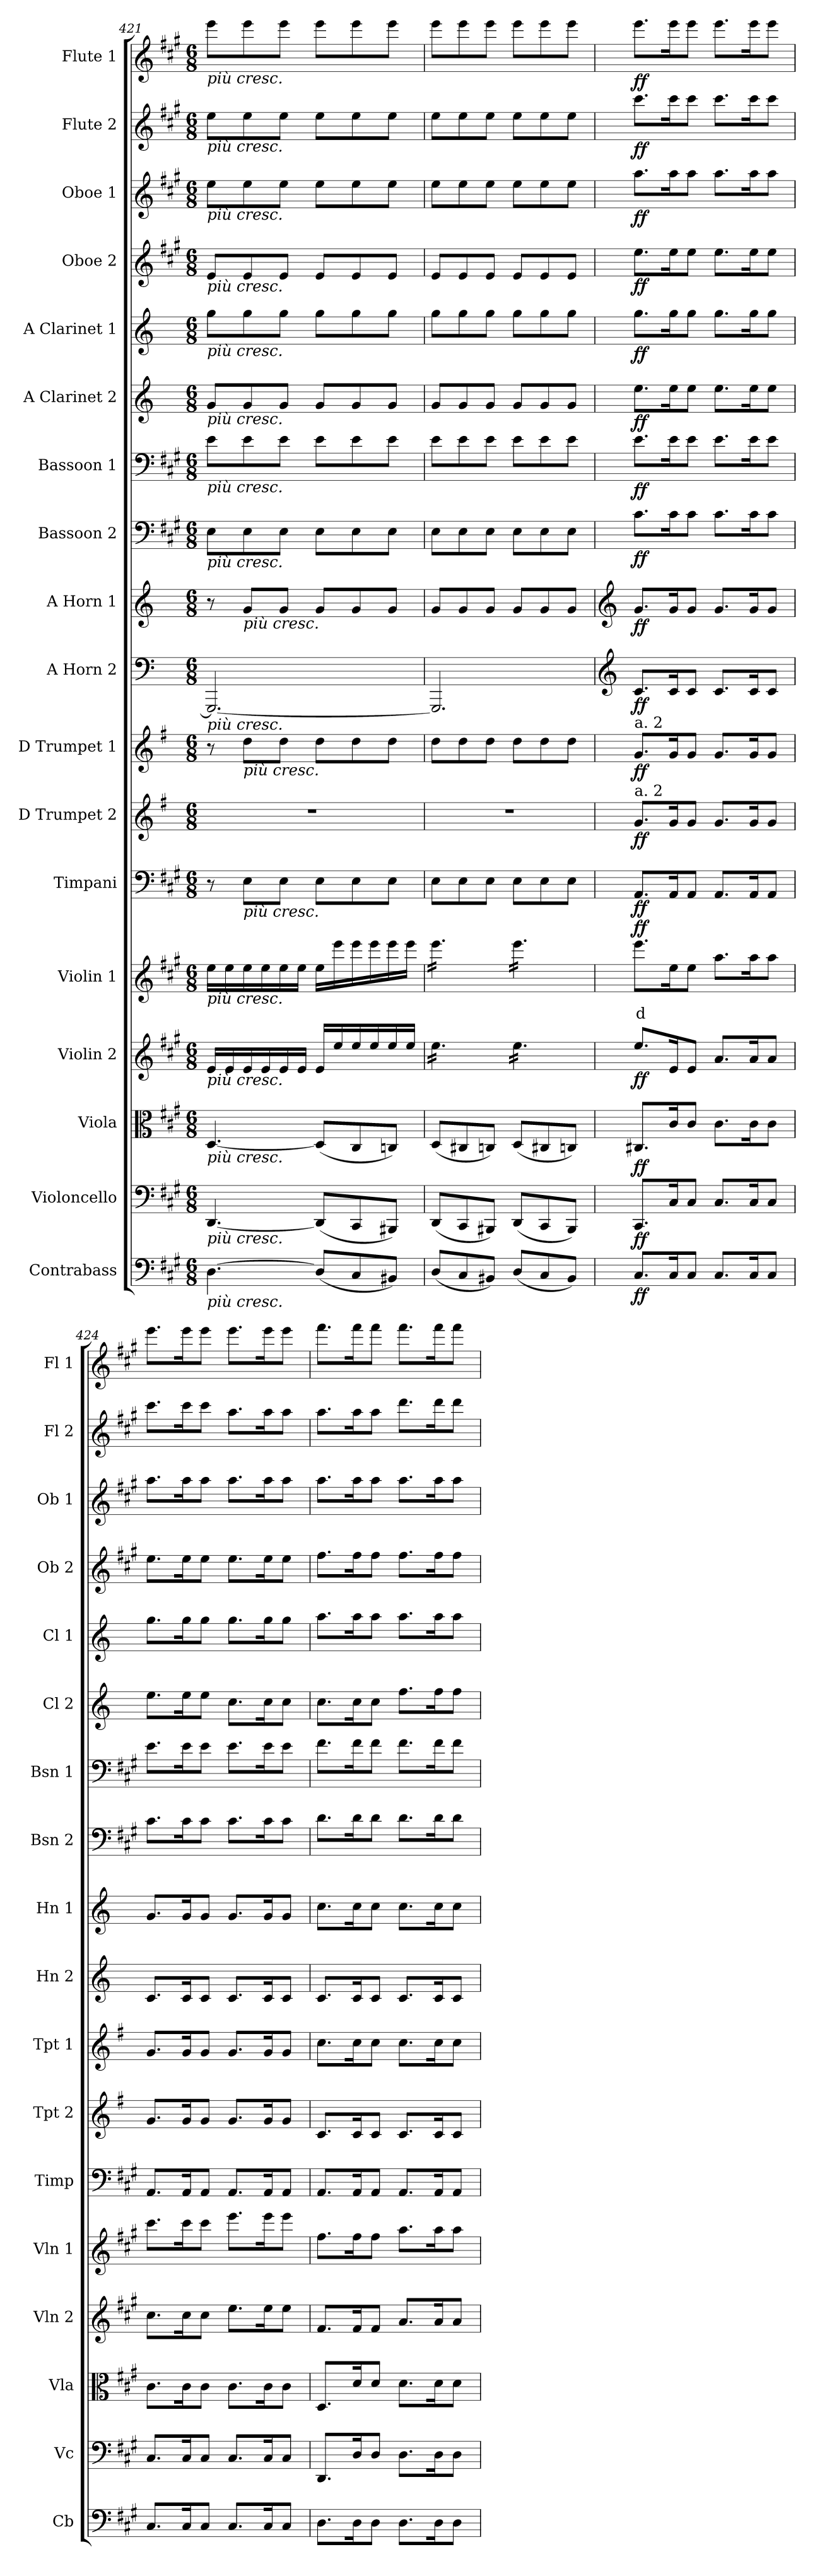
**kern	**dynam	**kern	**dynam	**kern	**dynam	**kern	**dynam	**kern	**text	**dynam	**kern	**dynam	**kern	**dynam	**kern	**dynam	**kern	**dynam	**kern	**dynam	**kern	**dynam	**kern	**dynam	**kern	**dynam	**kern	**dynam	**kern	**dynam	**kern	**dynam	**kern	**dynam	**kern	**dynam
*part18	*part18	*part17	*part17	*part16	*part16	*part15	*part15	*part14	*part14	*part14	*part13	*part13	*part12	*part12	*part11	*part11	*part10	*part10	*part9	*part9	*part8	*part8	*part7	*part7	*part6	*part6	*part5	*part5	*part4	*part4	*part3	*part3	*part2	*part2	*part1	*part1
*staff18	*staff18	*staff17	*staff17	*staff16	*staff16	*staff15	*staff15	*staff14	*staff14	*staff14	*staff13	*staff13	*staff12	*staff12	*staff11	*staff11	*staff10	*staff10	*staff9	*staff9	*staff8	*staff8	*staff7	*staff7	*staff6	*staff6	*staff5	*staff5	*staff4	*staff4	*staff3	*staff3	*staff2	*staff2	*staff1	*staff1
*I"Contrabass	*	*I"Violoncello	*	*I"Viola	*	*I"Violin 2	*	*I"Violin 1	*	*	*I"Timpani	*	*I"D Trumpet 2	*	*I"D Trumpet 1	*	*I"A Horn 2	*	*I"A Horn 1	*	*I"Bassoon 2	*	*I"Bassoon 1	*	*I"A Clarinet 2	*	*I"A Clarinet 1	*	*I"Oboe 2	*	*I"Oboe 1	*	*I"Flute 2	*	*I"Flute 1	*
*I'Cb	*	*I'Vc	*	*I'Vla	*	*I'Vln 2	*	*I'Vln 1	*	*	*I'Timp	*	*I'Tpt 2	*	*I'Tpt 1	*	*I'Hn 2	*	*I'Hn 1	*	*I'Bsn 2	*	*I'Bsn 1	*	*I'Cl 2	*	*I'Cl 1	*	*I'Ob 2	*	*I'Ob 1	*	*I'Fl 2	*	*I'Fl 1	*
*clefF4	*	*clefF4	*	*clefC3	*	*clefG2	*	*clefG2	*	*	*clefF4	*	*clefG2	*	*clefG2	*	*clefF4	*	*clefG2	*	*clefF4	*	*clefF4	*	*clefG2	*	*clefG2	*	*clefG2	*	*clefG2	*	*clefG2	*	*clefG2	*
*ITrd7c12	*	*	*	*	*	*	*	*	*	*	*	*	*ITrd-1c-2	*	*ITrd-1c-2	*	*ITrd2c3	*	*ITrd2c3	*	*	*	*	*	*ITrd2c3	*	*ITrd2c3	*	*	*	*	*	*	*	*	*
*k[f#c#g#]	*	*k[f#c#g#]	*	*k[f#c#g#]	*	*k[f#c#g#]	*	*k[f#c#g#]	*	*	*k[f#c#g#]	*	*k[f#c#g#]	*	*k[f#c#g#]	*	*k[f#c#g#]	*	*k[f#c#g#]	*	*k[f#c#g#]	*	*k[f#c#g#]	*	*k[f#c#g#]	*	*k[f#c#g#]	*	*k[f#c#g#]	*	*k[f#c#g#]	*	*k[f#c#g#]	*	*k[f#c#g#]	*
*M6/8	*	*M6/8	*	*M6/8	*	*M6/8	*	*M6/8	*	*	*M6/8	*	*M6/8	*	*M6/8	*	*M6/8	*	*M6/8	*	*M6/8	*	*M6/8	*	*M6/8	*	*M6/8	*	*M6/8	*	*M6/8	*	*M6/8	*	*M6/8	*
=421	=421	=421	=421	=421	=421	=421	=421	=421	=421	=421	=421	=421	=421	=421	=421	=421	=421	=421	=421	=421	=421	=421	=421	=421	=421	=421	=421	=421	=421	=421	=421	=421	=421	=421	=421	=421
!	!	!	!	!	!	!	!	!	!	!	!	!	!	!	!	!	!	!	!	!	!	!	!	!	!	!	!	!	!	!	!	!	!	!	!LO:TX:b:i:t=più cresc.	!
!	!	!	!	!	!	!	!	!	!	!	!	!	!	!	!	!	!	!	!	!	!	!	!	!	!	!	!	!	!	!	!	!	!LO:TX:b:i:t=più cresc.	!	!	!
!	!	!	!	!	!	!	!	!	!	!	!	!	!	!	!	!	!	!	!	!	!	!	!	!	!	!	!	!	!	!	!LO:TX:b:i:t=più cresc.	!	!	!	!	!
!	!	!	!	!	!	!	!	!	!	!	!	!	!	!	!	!	!	!	!	!	!	!	!	!	!	!	!	!	!LO:TX:b:i:t=più cresc.	!	!	!	!	!	!	!
!	!	!	!	!	!	!	!	!	!	!	!	!	!	!	!	!	!	!	!	!	!	!	!	!	!	!	!LO:TX:b:i:t=più cresc.	!	!	!	!	!	!	!	!	!
!	!	!	!	!	!	!	!	!	!	!	!	!	!	!	!	!	!	!	!	!	!	!	!	!	!LO:TX:b:i:t=più cresc.	!	!	!	!	!	!	!	!	!	!	!
!	!	!	!	!	!	!	!	!	!	!	!	!	!	!	!	!	!	!	!	!	!	!	!LO:TX:b:i:t=più cresc.	!	!	!	!	!	!	!	!	!	!	!	!	!
!	!	!	!	!	!	!	!	!	!	!	!	!	!	!	!	!	!	!	!	!	!LO:TX:b:i:t=più cresc.	!	!	!	!	!	!	!	!	!	!	!	!	!	!	!
!	!	!	!	!	!	!	!	!	!	!	!	!	!	!	!	!	!LO:TX:b:i:t=più cresc.	!	!	!	!	!	!	!	!	!	!	!	!	!	!	!	!	!	!	!
!	!	!	!	!	!	!	!	!LO:TX:b:i:t=più cresc.	!	!	!	!	!	!	!	!	!	!	!	!	!	!	!	!	!	!	!	!	!	!	!	!	!	!	!	!
!	!	!	!	!	!	!LO:TX:b:i:t=più cresc.	!	!	!	!	!	!	!	!	!	!	!	!	!	!	!	!	!	!	!	!	!	!	!	!	!	!	!	!	!	!
!	!	!	!	!LO:TX:b:i:t=più cresc.	!	!	!	!	!	!	!	!	!	!	!	!	!	!	!	!	!	!	!	!	!	!	!	!	!	!	!	!	!	!	!	!
!	!	!LO:TX:b:i:t=più cresc.	!	!	!	!	!	!	!	!	!	!	!	!	!	!	!	!	!	!	!	!	!	!	!	!	!	!	!	!	!	!	!	!	!	!
!LO:TX:b:i:t=più cresc.	!	!	!	!	!	!	!	!	!	!	!	!	!	!	!	!	!	!	!	!	!	!	!	!	!	!	!	!	!	!	!	!	!	!	!	!
[4.DD\	.	[4.DD/	.	[4.D/	.	16e/LL	.	16ee\LL	.	.	8r	.	2.r	.	8r	.	2.EEE/_	.	8r	.	8E\L	.	8e\L	.	8e/L	.	8ee\L	.	8e/L	.	8ee\L	.	8ee\L	.	8eee\L	.
.	.	.	.	.	.	16e/	.	16ee\	.	.	.	.	.	.	.	.	.	.	.	.	.	.	.	.	.	.	.	.	.	.	.	.	.	.	.	.
!	!	!	!	!	!	!	!	!	!	!	!	!	!	!	!	!	!	!	!LO:TX:b:i:t=più cresc.	!	!	!	!	!	!	!	!	!	!	!	!	!	!	!	!	!
!	!	!	!	!	!	!	!	!	!	!	!	!	!	!	!LO:TX:b:i:t=più cresc.	!	!	!	!	!	!	!	!	!	!	!	!	!	!	!	!	!	!	!	!	!
!	!	!	!	!	!	!	!	!	!	!	!LO:TX:b:i:t=più cresc.	!	!	!	!	!	!	!	!	!	!	!	!	!	!	!	!	!	!	!	!	!	!	!	!	!
.	.	.	.	.	.	16e/	.	16ee\	.	.	8E\L	.	.	.	8ee\L	.	.	.	8e/L	.	8E\	.	8e\	.	8e/	.	8ee\	.	8e/	.	8ee\	.	8ee\	.	8eee\	.
.	.	.	.	.	.	16e/	.	16ee\	.	.	.	.	.	.	.	.	.	.	.	.	.	.	.	.	.	.	.	.	.	.	.	.	.	.	.	.
.	.	.	.	.	.	16e/	.	16ee\	.	.	8E\J	.	.	.	8ee\J	.	.	.	8e/J	.	8E\J	.	8e\J	.	8e/J	.	8ee\J	.	8e/J	.	8ee\J	.	8ee\J	.	8eee\J	.
.	.	.	.	.	.	16e/JJ	.	16ee\JJ	.	.	.	.	.	.	.	.	.	.	.	.	.	.	.	.	.	.	.	.	.	.	.	.	.	.	.	.
(8DD/L]	.	(8DD/L]	.	(8D/L]	.	16e/LL	.	16ee\LL	.	.	8E\L	.	.	.	8ee\L	.	.	.	8e/L	.	8E\L	.	8e\L	.	8e/L	.	8ee\L	.	8e/L	.	8ee\L	.	8ee\L	.	8eee\L	.
.	.	.	.	.	.	16ee/	.	16eee\	.	.	.	.	.	.	.	.	.	.	.	.	.	.	.	.	.	.	.	.	.	.	.	.	.	.	.	.
8CC#/	.	8CC#/	.	8C#/	.	16ee/	.	16eee\	.	.	8E\	.	.	.	8ee\	.	.	.	8e/	.	8E\	.	8e\	.	8e/	.	8ee\	.	8e/	.	8ee\	.	8ee\	.	8eee\	.
.	.	.	.	.	.	16ee/	.	16eee\	.	.	.	.	.	.	.	.	.	.	.	.	.	.	.	.	.	.	.	.	.	.	.	.	.	.	.	.
8BBB#X/J)	.	8BBB#X/J)	.	8Cn/J)	.	16ee/	.	16eee\	.	.	8E\J	.	.	.	8ee\J	.	.	.	8e/J	.	8E\J	.	8e\J	.	8e/J	.	8ee\J	.	8e/J	.	8ee\J	.	8ee\J	.	8eee\J	.
.	.	.	.	.	.	16ee/JJ	.	16eee\JJ	.	.	.	.	.	.	.	.	.	.	.	.	.	.	.	.	.	.	.	.	.	.	.	.	.	.	.	.
=422	=422	=422	=422	=422	=422	=422	=422	=422	=422	=422	=422	=422	=422	=422	=422	=422	=422	=422	=422	=422	=422	=422	=422	=422	=422	=422	=422	=422	=422	=422	=422	=422	=422	=422	=422	=422
*	*	*	*	*	*	*tremolo	*	*	*	*	*	*	*	*	*	*	*	*	*	*	*	*	*	*	*	*	*	*	*	*	*	*	*	*	*	*
*	*	*	*	*	*	*	*	*tremolo	*	*	*	*	*	*	*	*	*	*	*	*	*	*	*	*	*	*	*	*	*	*	*	*	*	*	*	*
(8DD/L	.	(8DD/L	.	(8D/L	.	16ee\LL	.	16eee\LL	.	.	8E\L	.	2.r	.	8ee\L	.	2.EEE/]	.	8e/L	.	8E\L	.	8e\L	.	8e/L	.	8ee\L	.	8e/L	.	8ee\L	.	8ee\L	.	8eee\L	.
.	.	.	.	.	.	16ee\	.	16eee\	.	.	.	.	.	.	.	.	.	.	.	.	.	.	.	.	.	.	.	.	.	.	.	.	.	.	.	.
8CC#/	.	8CC#/	.	8C#X/	.	16ee\	.	16eee\	.	.	8E\	.	.	.	8ee\	.	.	.	8e/	.	8E\	.	8e\	.	8e/	.	8ee\	.	8e/	.	8ee\	.	8ee\	.	8eee\	.
.	.	.	.	.	.	16ee\	.	16eee\	.	.	.	.	.	.	.	.	.	.	.	.	.	.	.	.	.	.	.	.	.	.	.	.	.	.	.	.
8BBB#X/J)	.	8BBB#X/J)	.	8Cn/J)	.	16ee\	.	16eee\	.	.	8E\J	.	.	.	8ee\J	.	.	.	8e/J	.	8E\J	.	8e\J	.	8e/J	.	8ee\J	.	8e/J	.	8ee\J	.	8ee\J	.	8eee\J	.
.	.	.	.	.	.	16ee\JJ	.	16eee\JJ	.	.	.	.	.	.	.	.	.	.	.	.	.	.	.	.	.	.	.	.	.	.	.	.	.	.	.	.
(8DD/L	.	(8DD/L	.	(8D/L	.	16ee\LL	.	16eee\LL	.	.	8E\L	.	.	.	8ee\L	.	.	.	8e/L	.	8E\L	.	8e\L	.	8e/L	.	8ee\L	.	8e/L	.	8ee\L	.	8ee\L	.	8eee\L	.
.	.	.	.	.	.	16ee\	.	16eee\	.	.	.	.	.	.	.	.	.	.	.	.	.	.	.	.	.	.	.	.	.	.	.	.	.	.	.	.
8CC#/	.	8CC#/	.	8C#X/	.	16ee\	.	16eee\	.	.	8E\	.	.	.	8ee\	.	.	.	8e/	.	8E\	.	8e\	.	8e/	.	8ee\	.	8e/	.	8ee\	.	8ee\	.	8eee\	.
.	.	.	.	.	.	16ee\	.	16eee\	.	.	.	.	.	.	.	.	.	.	.	.	.	.	.	.	.	.	.	.	.	.	.	.	.	.	.	.
8BBB#/J)	.	8BBB#/J)	.	8Cn/J)	.	16ee\	.	16eee\	.	.	8E\J	.	.	.	8ee\J	.	.	.	8e/J	.	8E\J	.	8e\J	.	8e/J	.	8ee\J	.	8e/J	.	8ee\J	.	8ee\J	.	8eee\J	.
.	.	.	.	.	.	16ee\JJ	.	16eee\JJ	.	.	.	.	.	.	.	.	.	.	.	.	.	.	.	.	.	.	.	.	.	.	.	.	.	.	.	.
*	*	*	*	*	*	*	*	*Xtremolo	*	*	*	*	*	*	*	*	*	*	*	*	*	*	*	*	*	*	*	*	*	*	*	*	*	*	*	*
*	*	*	*	*	*	*Xtremolo	*	*	*	*	*	*	*	*	*	*	*	*	*	*	*	*	*	*	*	*	*	*	*	*	*	*	*	*	*	*
=423	=423	=423	=423	=423	=423	=423	=423	=423	=423	=423	=423	=423	=423	=423	=423	=423	=423	=423	=423	=423	=423	=423	=423	=423	=423	=423	=423	=423	=423	=423	=423	=423	=423	=423	=423	=423
*	*	*	*	*	*	*	*	*	*	*	*	*	*	*	*	*	*clefG2	*	*clefG2	*	*	*	*	*	*	*	*	*	*	*	*	*	*	*	*	*
!	!	!	!	!	!	!	!	!	!	!	!	!	!	!	!LO:TX:a:t=a. 2	!	!	!	!	!	!	!	!	!	!	!	!	!	!	!	!	!	!	!	!	!
!	!	!	!	!	!	!	!	!	!	!	!	!	!LO:TX:a:t=a. 2	!	!	!	!	!	!	!	!	!	!	!	!	!	!	!	!	!	!	!	!	!	!	!
!	!LO:DY:b	!	!LO:DY:b	!	!LO:DY:b	!	!LO:DY:b	!	!LO:LY:b:color=#FF0000	!LO:DY:b	!	!LO:DY:b	!	!LO:DY:b	!	!LO:DY:b	!	!LO:DY:b	!	!LO:DY:b	!	!LO:DY:b	!	!LO:DY:b	!	!LO:DY:b	!	!LO:DY:b	!	!LO:DY:b	!	!LO:DY:b	!	!LO:DY:b	!	!LO:DY:b
8.CC#/L	ff	8.CC#/L	ff	8.C#X/L	ff	8.ee/L	ff	8.eee\L	d	ff	8.AA/L	ff	8.a/L	ff	8.a/L	ff	8.A/L	ff	8.e/L	ff	8.c#\L	ff	8.e\L	ff	8.cc#\L	ff	8.ee\L	ff	8.ee\L	ff	8.aa\L	ff	8.ccc#\L	ff	8.eee\L	ff
16CC#/K	.	16C#/K	.	16c#/K	.	16e/K	.	16ee\K	.	.	16AA/K	.	16a/K	.	16a/K	.	16A/K	.	16e/K	.	16c#\K	.	16e\K	.	16cc#\K	.	16ee\K	.	16ee\K	.	16aa\K	.	16ccc#\K	.	16eee\K	.
8CC#/J	.	8C#/J	.	8c#/J	.	8e/J	.	8ee\J	.	.	8AA/J	.	8a/J	.	8a/J	.	8A/J	.	8e/J	.	8c#\J	.	8e\J	.	8cc#\J	.	8ee\J	.	8ee\J	.	8aa\J	.	8ccc#\J	.	8eee\J	.
8.CC#/L	.	8.C#/L	.	8.c#\L	.	8.a/L	.	8.aa\L	.	.	8.AA/L	.	8.a/L	.	8.a/L	.	8.A/L	.	8.e/L	.	8.c#\L	.	8.e\L	.	8.cc#\L	.	8.ee\L	.	8.ee\L	.	8.aa\L	.	8.ccc#\L	.	8.eee\L	.
16CC#/K	.	16C#/K	.	16c#\K	.	16a/K	.	16aa\K	.	.	16AA/K	.	16a/K	.	16a/K	.	16A/K	.	16e/K	.	16c#\K	.	16e\K	.	16cc#\K	.	16ee\K	.	16ee\K	.	16aa\K	.	16ccc#\K	.	16eee\K	.
8CC#/J	.	8C#/J	.	8c#\J	.	8a/J	.	8aa\J	.	.	8AA/J	.	8a/J	.	8a/J	.	8A/J	.	8e/J	.	8c#\J	.	8e\J	.	8cc#\J	.	8ee\J	.	8ee\J	.	8aa\J	.	8ccc#\J	.	8eee\J	.
!!LO:PB:g=z
=424	=424	=424	=424	=424	=424	=424	=424	=424	=424	=424	=424	=424	=424	=424	=424	=424	=424	=424	=424	=424	=424	=424	=424	=424	=424	=424	=424	=424	=424	=424	=424	=424	=424	=424	=424	=424
8.CC#/L	.	8.C#/L	.	8.c#\L	.	8.cc#\L	.	8.ccc#\L	.	.	8.AA/L	.	8.a/L	.	8.a/L	.	8.A/L	.	8.e/L	.	8.c#\L	.	8.e\L	.	8.cc#\L	.	8.ee\L	.	8.ee\L	.	8.aa\L	.	8.ccc#\L	.	8.eee\L	.
16CC#/K	.	16C#/K	.	16c#\K	.	16cc#\K	.	16ccc#\K	.	.	16AA/K	.	16a/K	.	16a/K	.	16A/K	.	16e/K	.	16c#\K	.	16e\K	.	16cc#\K	.	16ee\K	.	16ee\K	.	16aa\K	.	16ccc#\K	.	16eee\K	.
8CC#/J	.	8C#/J	.	8c#\J	.	8cc#\J	.	8ccc#\J	.	.	8AA/J	.	8a/J	.	8a/J	.	8A/J	.	8e/J	.	8c#\J	.	8e\J	.	8cc#\J	.	8ee\J	.	8ee\J	.	8aa\J	.	8ccc#\J	.	8eee\J	.
8.CC#/L	.	8.C#/L	.	8.c#\L	.	8.ee\L	.	8.eee\L	.	.	8.AA/L	.	8.a/L	.	8.a/L	.	8.A/L	.	8.e/L	.	8.c#\L	.	8.e\L	.	8.a\L	.	8.ee\L	.	8.ee\L	.	8.aa\L	.	8.aa\L	.	8.eee\L	.
16CC#/K	.	16C#/K	.	16c#\K	.	16ee\K	.	16eee\K	.	.	16AA/K	.	16a/K	.	16a/K	.	16A/K	.	16e/K	.	16c#\K	.	16e\K	.	16a\K	.	16ee\K	.	16ee\K	.	16aa\K	.	16aa\K	.	16eee\K	.
8CC#/J	.	8C#/J	.	8c#\J	.	8ee\J	.	8eee\J	.	.	8AA/J	.	8a/J	.	8a/J	.	8A/J	.	8e/J	.	8c#\J	.	8e\J	.	8a\J	.	8ee\J	.	8ee\J	.	8aa\J	.	8aa\J	.	8eee\J	.
=425	=425	=425	=425	=425	=425	=425	=425	=425	=425	=425	=425	=425	=425	=425	=425	=425	=425	=425	=425	=425	=425	=425	=425	=425	=425	=425	=425	=425	=425	=425	=425	=425	=425	=425	=425	=425
8.DD\L	.	8.DD/L	.	8.D/L	.	8.f#/L	.	8.ff#\L	.	.	8.AA/L	.	8.d/L	.	8.dd\L	.	8.A/L	.	8.a\L	.	8.d\L	.	8.f#\L	.	8.a\L	.	8.ff#\L	.	8.ff#\L	.	8.aa\L	.	8.aa\L	.	8.fff#\L	.
16DD\K	.	16D/K	.	16d/K	.	16f#/K	.	16ff#\K	.	.	16AA/K	.	16d/K	.	16dd\K	.	16A/K	.	16a\K	.	16d\K	.	16f#\K	.	16a\K	.	16ff#\K	.	16ff#\K	.	16aa\K	.	16aa\K	.	16fff#\K	.
8DD\J	.	8D/J	.	8d/J	.	8f#/J	.	8ff#\J	.	.	8AA/J	.	8d/J	.	8dd\J	.	8A/J	.	8a\J	.	8d\J	.	8f#\J	.	8a\J	.	8ff#\J	.	8ff#\J	.	8aa\J	.	8aa\J	.	8fff#\J	.
8.DD\L	.	8.D\L	.	8.d\L	.	8.a/L	.	8.aa\L	.	.	8.AA/L	.	8.d/L	.	8.dd\L	.	8.A/L	.	8.a\L	.	8.d\L	.	8.f#\L	.	8.dd\L	.	8.ff#\L	.	8.ff#\L	.	8.aa\L	.	8.ddd\L	.	8.fff#\L	.
16DD\K	.	16D\K	.	16d\K	.	16a/K	.	16aa\K	.	.	16AA/K	.	16d/K	.	16dd\K	.	16A/K	.	16a\K	.	16d\K	.	16f#\K	.	16dd\K	.	16ff#\K	.	16ff#\K	.	16aa\K	.	16ddd\K	.	16fff#\K	.
8DD\J	.	8D\J	.	8d\J	.	8a/J	.	8aa\J	.	.	8AA/J	.	8d/J	.	8dd\J	.	8A/J	.	8a\J	.	8d\J	.	8f#\J	.	8dd\J	.	8ff#\J	.	8ff#\J	.	8aa\J	.	8ddd\J	.	8fff#\J	.
=	=	=	=	=	=	=	=	=	=	=	=	=	=	=	=	=	=	=	=	=	=	=	=	=	=	=	=	=	=	=	=	=	=	=	=	=
*-	*-	*-	*-	*-	*-	*-	*-	*-	*-	*-	*-	*-	*-	*-	*-	*-	*-	*-	*-	*-	*-	*-	*-	*-	*-	*-	*-	*-	*-	*-	*-	*-	*-	*-	*-	*-
